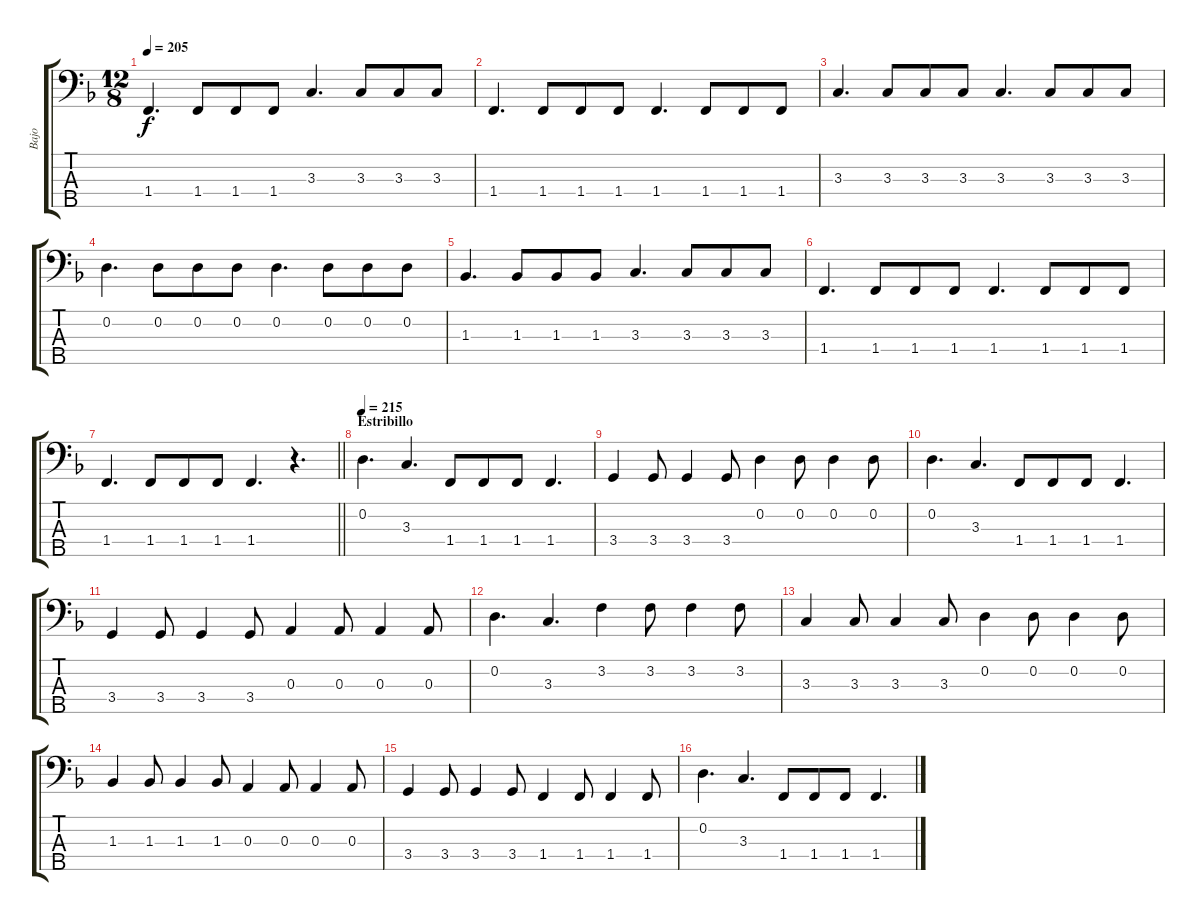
\track ("Bajo" "Bajo") {instrument electricbassfinger}
\staff {score tabs}
\tuning (G2 D2 A1 E1 B0) {hide}
\ts (12 8)
\tempo 205
\clef f4
\ks dminor
1.4.4{d dy f} 1.4.8 1.4.8 1.4.8 3.3.4{d} 3.3.8 3.3.8 3.3.8 |
1.4.4{d} 1.4.8 1.4.8 1.4.8 1.4.4{d} 1.4.8 1.4.8 1.4.8 |
3.3.4{d} 3.3.8 3.3.8 3.3.8 3.3.4{d} 3.3.8 3.3.8 3.3.8 |
0.2.4{d} 0.2.8 0.2.8 0.2.8 0.2.4{d} 0.2.8 0.2.8 0.2.8 |
1.3.4{d} 1.3.8 1.3.8 1.3.8 3.3.4{d} 3.3.8 3.3.8 3.3.8 |
1.4.4{d} 1.4.8 1.4.8 1.4.8 1.4.4{d} 1.4.8 1.4.8 1.4.8 |
\barLineRight lightlight
1.4.4{d} 1.4.8 1.4.8 1.4.8 1.4.4{d} r.4{d} |
\section ("" "Estribillo")
\tempo 215
0.2.4{d} 3.3.4{d} 1.4.8 1.4.8 1.4.8 1.4.4{d} |
3.4.4 3.4.8 3.4.4 3.4.8 0.2.4 0.2.8 0.2.4 0.2.8 |
0.2.4{d} 3.3.4{d} 1.4.8 1.4.8 1.4.8 1.4.4{d} |
3.4.4 3.4.8 3.4.4 3.4.8 0.3.4 0.3.8 0.3.4 0.3.8 |
0.2.4{d} 3.3.4{d} 3.2.4 3.2.8 3.2.4 3.2.8 |
3.3.4 3.3.8 3.3.4 3.3.8 0.2.4 0.2.8 0.2.4 0.2.8 |
1.3.4 1.3.8 1.3.4 1.3.8 0.3.4 0.3.8 0.3.4 0.3.8 |
3.4.4 3.4.8 3.4.4 3.4.8 1.4.4 1.4.8 1.4.4 1.4.8 |
0.2.4{d} 3.3.4{d} 1.4.8 1.4.8 1.4.8 1.4.4{d}
